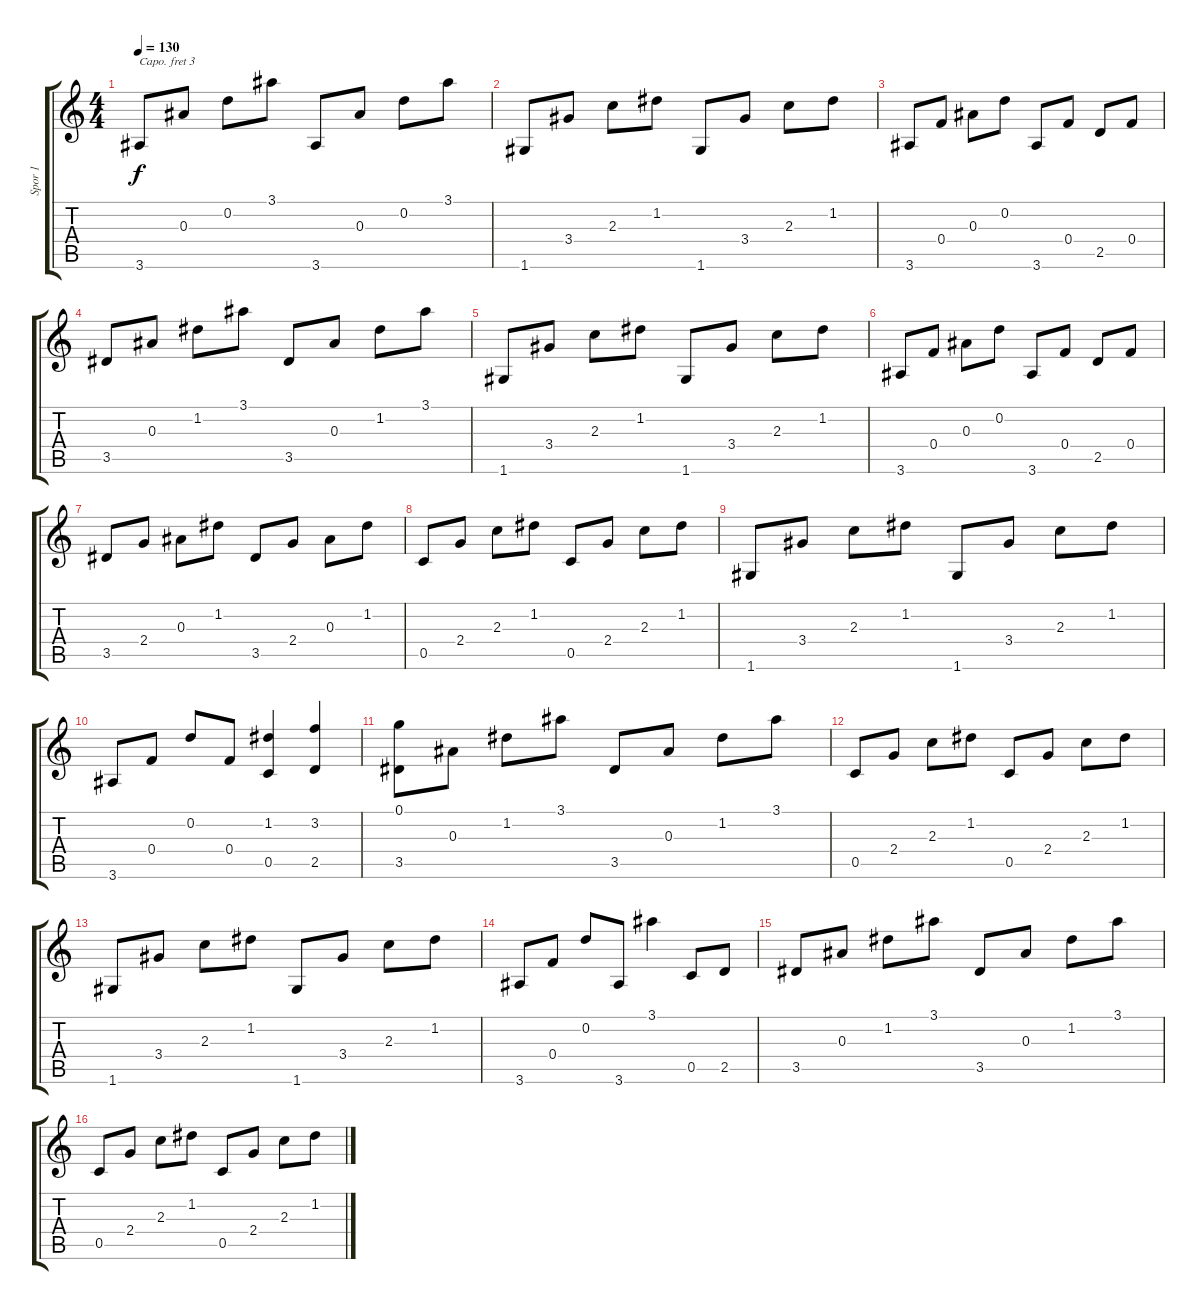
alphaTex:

\track ("Spor 1" "Spor 1") {instrument acousticguitarnylon}
\staff {score tabs}
\capo 3
\tuning (E4 B3 G3 D3 A2 E2) {hide}
\ts (4 4)
\tempo 130
\clef g2
\ks c
3.6.8{dy f} 0.3.8 0.2.8 3.1.8 3.6.8 0.3.8 0.2.8 3.1.8 |
1.6.8 3.4.8 2.3.8 1.2.8 1.6.8 3.4.8 2.3.8 1.2.8 |
3.6.8 0.4.8 0.3.8 0.2.8 3.6.8 0.4.8 2.5.8 0.4.8 |
3.5.8 0.3.8 1.2.8 3.1.8 3.5.8 0.3.8 1.2.8 3.1.8 |
1.6.8 3.4.8 2.3.8 1.2.8 1.6.8 3.4.8 2.3.8 1.2.8 |
3.6.8 0.4.8 0.3.8 0.2.8 3.6.8 0.4.8 2.5.8 0.4.8 |
3.5.8 2.4.8 0.3.8 1.2.8 3.5.8 2.4.8 0.3.8 1.2.8 |
0.5.8 2.4.8 2.3.8 1.2.8 0.5.8 2.4.8 2.3.8 1.2.8 |
1.6.8 3.4.8 2.3.8 1.2.8 1.6.8 3.4.8 2.3.8 1.2.8 |
3.6.8 0.4.8 0.2.8 0.4.8 (1.2 0.5).4 (3.2 2.5).4 |
(0.1 3.5).8 0.3.8 1.2.8 3.1.8 3.5.8 0.3.8 1.2.8 3.1.8 |
0.5.8 2.4.8 2.3.8 1.2.8 0.5.8 2.4.8 2.3.8 1.2.8 |
1.6.8 3.4.8 2.3.8 1.2.8 1.6.8 3.4.8 2.3.8 1.2.8 |
3.6.8 0.4.8 0.2.8 3.6.8 3.1.4 0.5.8 2.5.8 |
3.5.8 0.3.8 1.2.8 3.1.8 3.5.8 0.3.8 1.2.8 3.1.8 |
0.5.8 2.4.8 2.3.8 1.2.8 0.5.8 2.4.8 2.3.8 1.2.8
